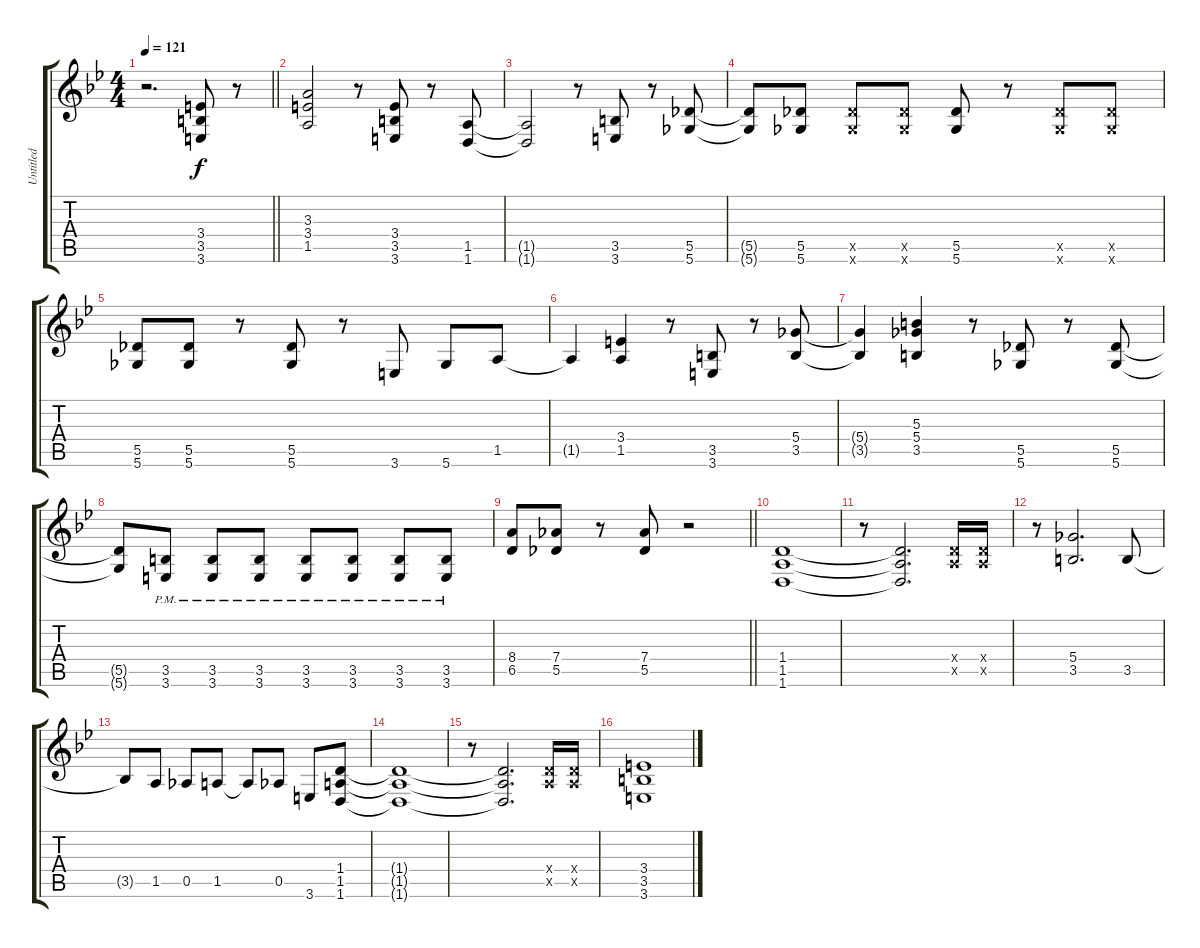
\track ("Untitled" "Untitled") {instrument distortionguitar}
\staff {score tabs}
\tuning (Eb4 Bb3 Gb3 Db3 Ab2 Db2) {hide}
\ts (4 4)
\tempo 121
\clef g2
\barLineRight lightlight
\ks bb
r.2{d dy f} (3.4 3.5 3.6).8 r.8 |
(3.3 3.4 1.5).2 r.8 (3.4 3.5 3.6).8 r.8 (1.5 1.6).8 |
(1.5{t} 1.6{t}).2 r.8 (3.5 3.6).8 r.8 (5.5 5.6).8 |
(5.5{t} 5.6{t}).8 (5.5 5.6).8 (5.5{x} 5.6{x}).8 (5.5{x} 5.6{x}).8 (5.5 5.6).8 r.8 (5.5{x} 5.6{x}).8 (5.5{x} 5.6{x}).8 |
(5.5 5.6).8 (5.5 5.6).8 r.8 (5.5 5.6).8 r.8 3.6.8 5.6.8 1.5.8 |
1.5{t}.4 (3.4 1.5).4 r.8 (3.5 3.6).8 r.8 (5.4 3.5).8 |
(5.4{t} 3.5{t}).4 (5.3 5.4 3.5).4 r.8 (5.5 5.6).8 r.8 (5.5 5.6).8 |
(5.5{t} 5.6{t}).8 (3.5{pm} 3.6{pm}).8 (3.5{pm} 3.6{pm}).8 (3.5{pm} 3.6{pm}).8 (3.5{pm} 3.6{pm}).8 (3.5{pm} 3.6{pm}).8 (3.5{pm} 3.6{pm}).8 (3.5{pm} 3.6{pm}).8 |
\barLineRight lightlight
(8.4 6.5).8 (7.4 5.5).8 r.8 (7.4 5.5).8 r.2 |
(1.4 1.5 1.6).1 |
r.8 (1.4{t} 1.5{t} 1.6{t}).2{d} (1.4{x} 1.5{x}).16 (1.4{x} 1.5{x}).16 |
r.8 (5.4 3.5).2{d} 3.5.8 |
3.5{t}.8 1.5.8 0.5.8 1.5.8 1.5{t}.8 0.5.8 3.6.8 (1.4 1.5 1.6).8 |
(1.4{t} 1.5{t} 1.6{t}).1 |
r.8 (1.4{t} 1.5{t} 1.6{t}).2{d} (1.4{x} 1.5{x}).16 (1.4{x} 1.5{x}).16 |
(3.4 3.5 3.6).1
